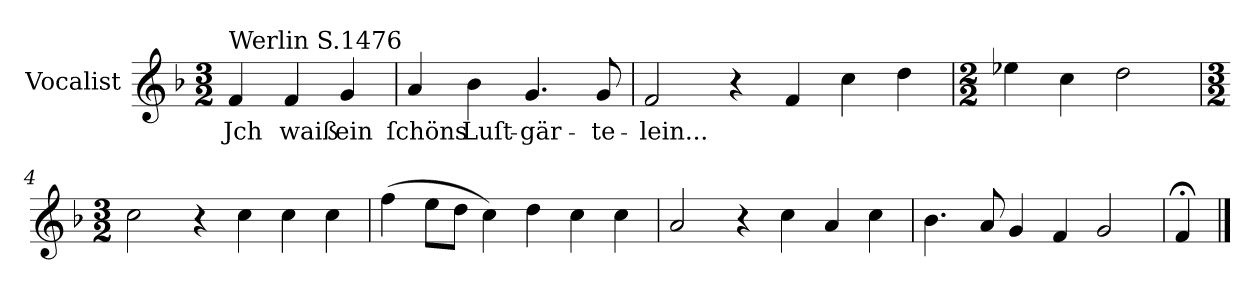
**kern	**text
*part1	*part1
*staff1	*staff1
*I"Vocalist	*
*k[b-]	*
*F:	*
*M3/2	*
=	=
!LO:TX:a:t=Werlin S.1476	!
4f	Jch
4f	waiß
4g	ein
=1	=1
4a	ſchöns
4b-	Luſt-
4.g	-gär-
8g	-te-
=2	=2
2f	-lein...
4r	.
4f	.
4cc	.
4dd	.
=3	=3
*M2/2	*
4ee-X	.
4cc	.
2dd	.
=4	=4
*M3/2	*
2cc	.
4r	.
4cc	.
4cc	.
4cc	.
=5	=5
(4ff	.
8eeL	.
8ddJ	.
4cc)	.
4dd	.
4cc	.
4cc	.
=6	=6
2a	.
4r	.
4cc	.
4a	.
4cc	.
=7	=7
4.b-	.
8a	.
4g	.
4f	.
2g	.
=8	=8
4f;<	.
==	==
*-	*-
